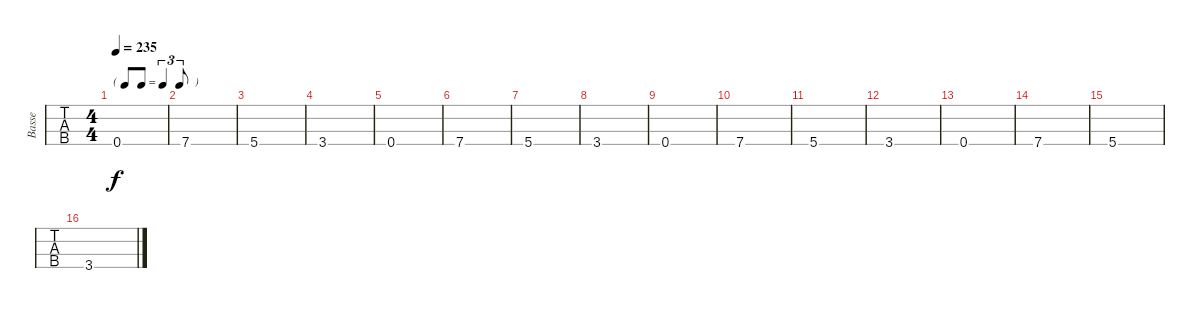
\track ("Basse" "Basse") {instrument electricbassfinger}
\staff {tabs}
\tuning (G2 D2 A1 D1) {hide}
\ts (4 4)
\tf triplet8th
\tempo 235
\clef f4
\ks c
0.4.1{dy f} |
7.4.1 |
5.4.1 |
3.4.1 |
0.4.1 |
7.4.1 |
5.4.1 |
3.4.1 |
0.4.1 |
7.4.1 |
5.4.1 |
3.4.1 |
0.4.1 |
7.4.1 |
5.4.1 |
3.4.1
